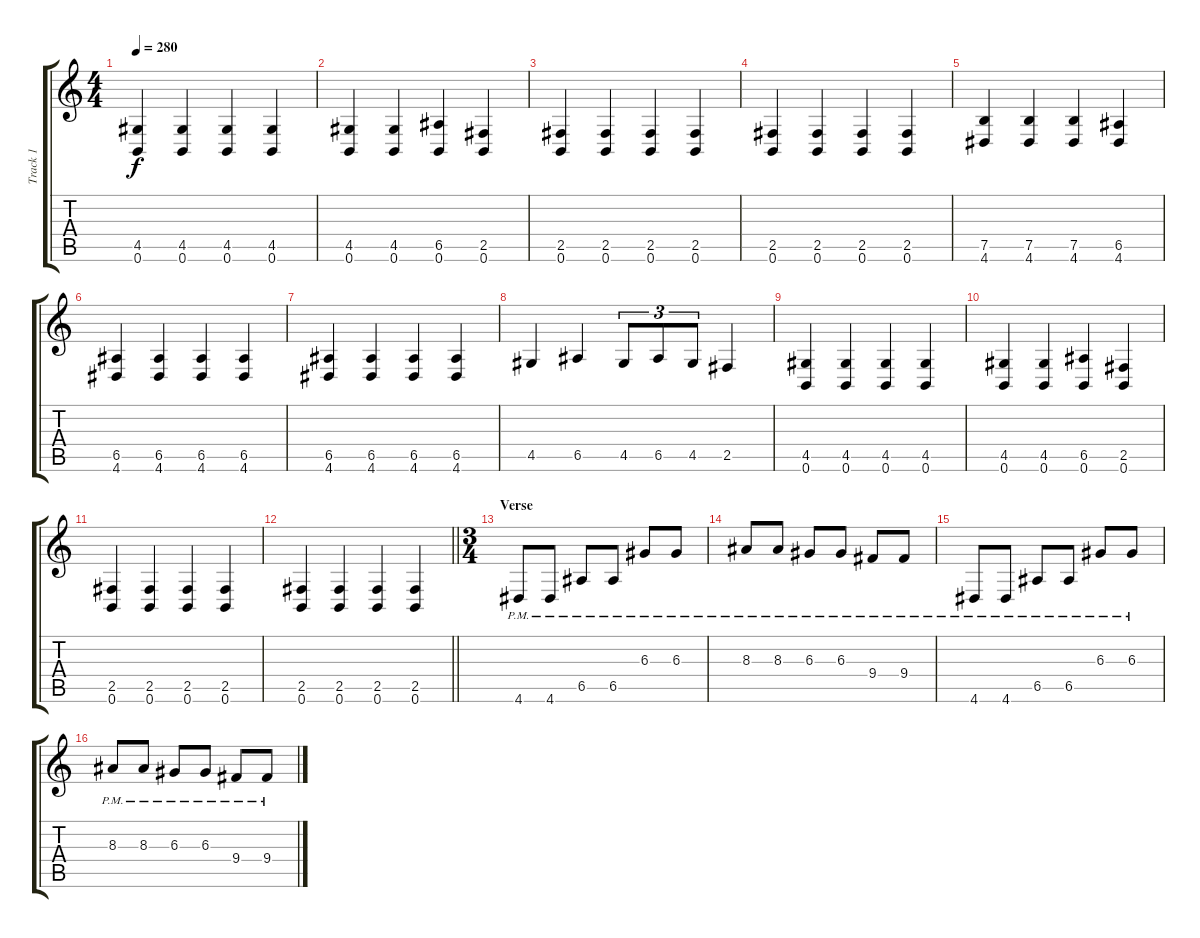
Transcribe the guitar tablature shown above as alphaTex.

\track ("Track 1" "Track 1") {instrument distortionguitar}
\staff {score tabs}
\tuning (B3 Gb3 D3 A2 E2 B1) {hide}
\ts (4 4)
\tempo 280
\clef g2
\ks c
(4.5 0.6).4{dy f} (4.5 0.6).4 (4.5 0.6).4 (4.5 0.6).4 |
(4.5 0.6).4 (4.5 0.6).4 (6.5 0.6).4 (2.5 0.6).4 |
(2.5 0.6).4 (2.5 0.6).4 (2.5 0.6).4 (2.5 0.6).4 |
(2.5 0.6).4 (2.5 0.6).4 (2.5 0.6).4 (2.5 0.6).4 |
(7.5 4.6).4 (7.5 4.6).4 (7.5 4.6).4 (6.5 4.6).4 |
(6.5 4.6).4 (6.5 4.6).4 (6.5 4.6).4 (6.5 4.6).4 |
(6.5 4.6).4 (6.5 4.6).4 (6.5 4.6).4 (6.5 4.6).4 |
4.5.4 6.5.4 4.5.8{tu (3 2)} 6.5.8{tu (3 2)} 4.5.8{tu (3 2)} 2.5.4 |
(4.5 0.6).4 (4.5 0.6).4 (4.5 0.6).4 (4.5 0.6).4 |
(4.5 0.6).4 (4.5 0.6).4 (6.5 0.6).4 (2.5 0.6).4 |
(2.5 0.6).4 (2.5 0.6).4 (2.5 0.6).4 (2.5 0.6).4 |
\barLineRight lightlight
(2.5 0.6).4 (2.5 0.6).4 (2.5 0.6).4 (2.5 0.6).4 |
\ts (3 4)
\section ("" "Verse")
4.6{pm}.8 4.6{pm}.8 6.5{pm}.8 6.5{pm}.8 6.3{pm}.8 6.3{pm}.8 |
8.3{pm}.8 8.3{pm}.8 6.3{pm}.8 6.3{pm}.8 9.4{pm}.8 9.4{pm}.8 |
4.6{pm}.8 4.6{pm}.8 6.5{pm}.8 6.5{pm}.8 6.3{pm}.8 6.3{pm}.8 |
8.3{pm}.8 8.3{pm}.8 6.3{pm}.8 6.3{pm}.8 9.4{pm}.8 9.4{pm}.8
